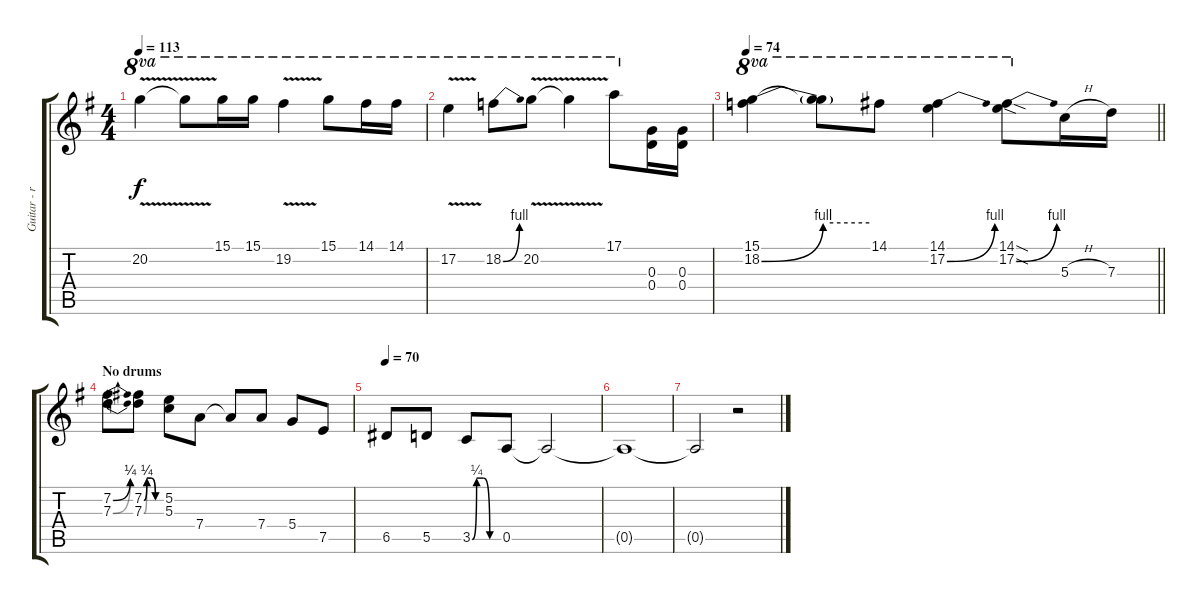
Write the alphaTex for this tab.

\track ("Guitar - rhythm - left" "Guitar - r") {instrument overdrivenguitar}
\staff {score tabs}
\tuning (E4 B3 G3 D3 A2 E2) {hide}
\ts (4 4)
\tempo 113
\clef g2
\ks g
20.2{v}.4{ot 8va dy f} 20.2{t}.8{ot 8va} 15.1.16{ot 8va} 15.1.16{ot 8va} 19.2{v}.4{ot 8va} 15.1.8{ot 8va} 14.1.16{ot 8va} 14.1.16{ot 8va} |
17.2{v}.4{ot 8va} 18.2{be (bend 0 0 60 4)}.8{ot 8va} 20.2{v}.8{ot 8va} 20.2{v t}.4{ot 8va} 17.1.8{ot 8va} (0.3 0.4).16 (0.3 0.4).16 |
\tempo 74
\barLineRight lightlight
(15.1 18.2{be (bend 0 0 60 4)}).4{ot 8va} (15.1{t} 18.2{be (hold 0 4 60 4) t}).8{ot 8va} 14.1.8{ot 8va} (14.1 17.2{be (bend 0 0 60 4)}).4{ot 8va} (14.1{sod} 17.2{be (bend 0 0 60 4) sod}).8{ot 8va} 5.3{h}.16 7.3.16 |
\section ("" "No drums")
(7.2{be (bend 0 0 60 1)} 7.3{be (bend 0 0 60 1)}).8 (7.2{be (custom 0 0 10 1 25 1 40 0 60 0)} 7.3{be (custom 0 0 10 1 25 1 40 0 60 0)}).8 (5.2 5.3).8 7.4.8 7.4{t}.8 7.4.8 5.4.8 7.5.8 |
\tempo 70
6.5.8 5.5.8 3.5{be (custom 0 0 10 1 25 1 40 0 60 0)}.8 0.5.8 0.5{t}.2 |
0.5{t}.1 |
0.5{t}.2 r.2
